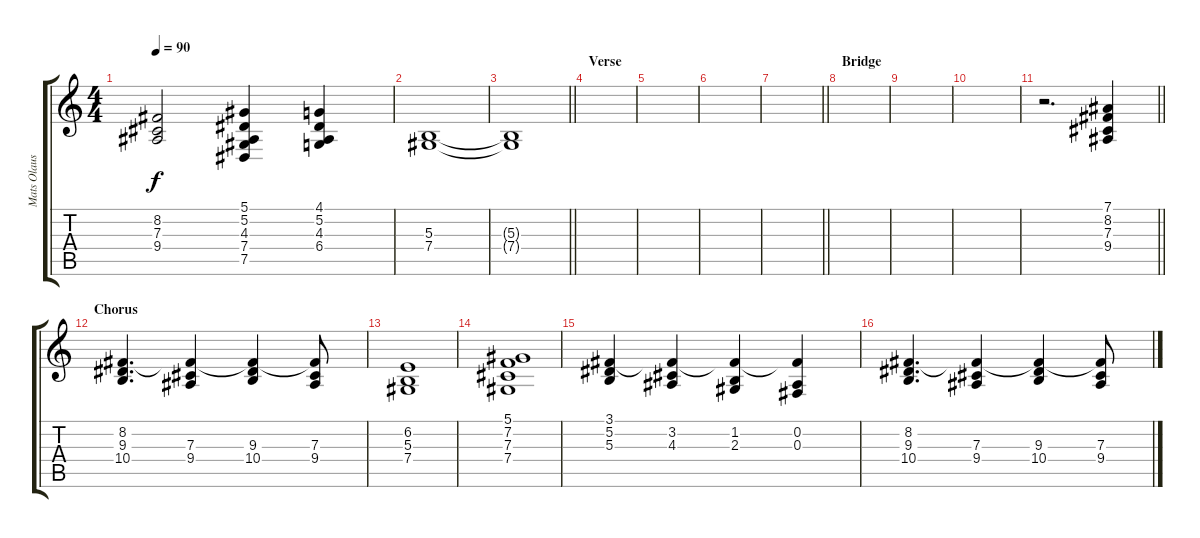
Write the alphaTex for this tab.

\track ("Mats Olausson" "Mats Olaus") {instrument stringensemble1}
\staff {score tabs}
\tuning (Eb4 Bb3 Gb3 Db3 Ab2 Eb2) {hide}
\ts (4 4)
\tempo 90
\clef g2
\ks c
(8.2 7.3 9.4).2{dy f} (5.1 5.2 4.3 7.4 7.5).4 (4.1 5.2 4.3 6.4).4 |
(5.3 7.4).1 |
\barLineRight lightlight
(5.3{t} 7.4{t}).1 |
\section ("" "Verse")
|
|
|
\barLineRight lightlight
|
\section ("" "Bridge")
|
|
|
\barLineRight lightlight
r.2{d} (7.1 8.2 7.3 9.4).4 |
\section ("" "Chorus")
(8.2 9.3 10.4).4{d} (8.2{t} 7.3 9.4).4 (8.2{t} 9.3 10.4).4 (8.2{t} 7.3 9.4).8 |
(6.2 5.3 7.4).1 |
(5.1 7.2 7.3 7.4).1 |
(3.1 5.2 5.3).4 (3.1{t} 3.2 4.3).4 (3.1{t} 1.2 2.3).4 (3.1{t} 0.2 0.3).4 |
(8.2 9.3 10.4).4{d} (8.2{t} 7.3 9.4).4 (8.2{t} 9.3 10.4).4 (8.2{t} 7.3 9.4).8
